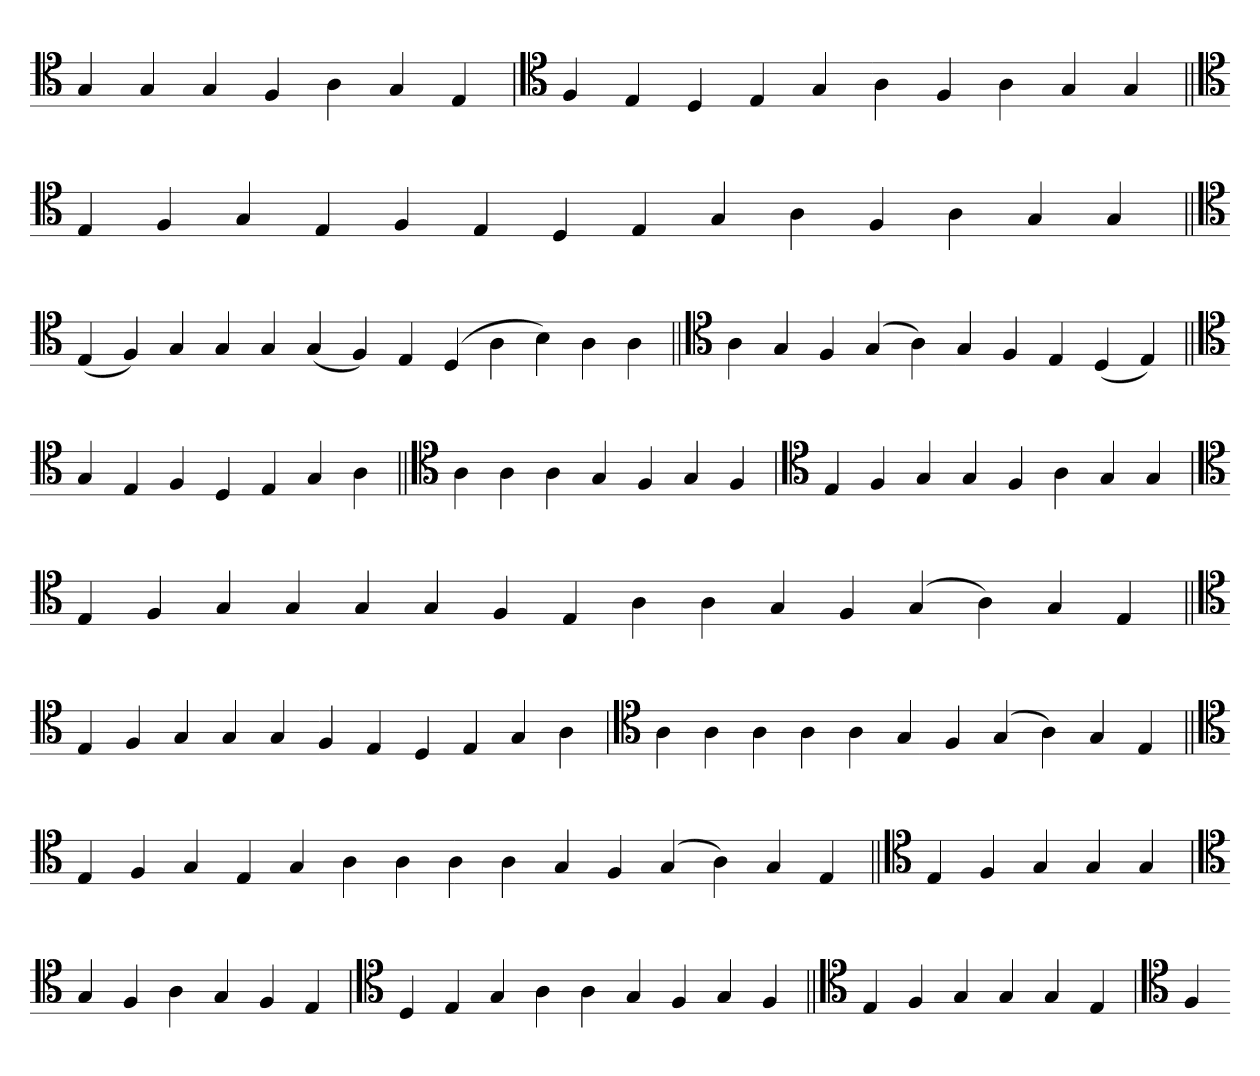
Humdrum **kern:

**kern
*part1
*staff1
*clefC4
=
4G
4G
4G
4F
4A
4G
4E
=`
*clefC4
4F
4E
4D
4E
4G
4A
4F
4A
4G
4G
=||
*clefC4
4E
4F
4G
4E
4F
4E
4D
4E
4G
4A
4F
4A
4G
4G
=||
*clefC4
(4E
4F)
4G
4G
4G
(4G
4F)
4E
(4D
4A
4B)
4A
4A
=||
*clefC4
4A
4G
4F
(4G
4A)
4G
4F
4E
(4D
4E)
=||
*clefC4
4G
4E
4F
4D
4E
4G
4A
=||
*clefC4
4A
4A
4A
4G
4F
4G
4F
=`
*clefC4
4E
4F
4G
4G
4F
4A
4G
4G
=`
*clefC4
4E
4F
4G
4G
4G
4G
4F
4E
4A
4A
4G
4F
(4G
4A)
4G
4E
=||
*clefC4
4E
4F
4G
4G
4G
4F
4E
4D
4E
4G
4A
=`
*clefC4
4A
4A
4A
4A
4A
4G
4F
(4G
4A)
4G
4E
=||
*clefC4
4E
4F
4G
4E
4G
4A
4A
4A
4A
4G
4F
(4G
4A)
4G
4E
=||
*clefC4
4E
4F
4G
4G
4G
=`
*clefC4
4G
4F
4A
4G
4F
4E
=`
*clefC4
4D
4E
4G
4A
4A
4G
4F
4G
4F
=||
*clefC4
4E
4F
4G
4G
4G
4E
=`
*clefC4
4F
=-
*-
